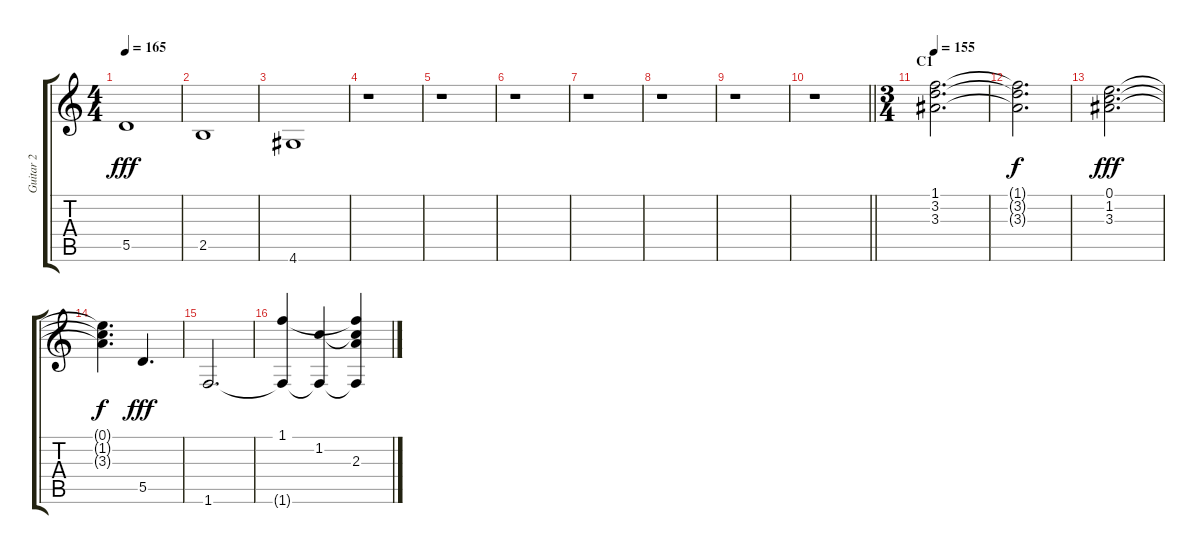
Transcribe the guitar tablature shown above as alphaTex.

\track ("Guitar 2" "Guitar 2") {instrument distortionguitar}
\staff {score tabs}
\tuning (E4 B3 G3 D3 A2 E2) {hide}
\ts (4 4)
\tempo 165
\clef g2
\ks c
5.5.1{dy fff} |
2.5.1 |
4.6.1 |
r.1 |
r.1 |
r.1 |
r.1 |
r.1 |
r.1 |
\barLineRight lightlight
r.1 |
\ts (3 4)
\section ("" "C1")
\tempo 155
(1.1 3.2 3.3).2{d} |
(1.1{t} 3.2{t} 3.3{t}).2{d dy f} |
(0.1 1.2 3.3).2{d dy fff} |
(0.1{t} 1.2{t} 3.3{t}).4{d dy f} 5.5.4{d dy fff} |
1.6.2{d} |
(1.1 1.6{t}).4 (1.2 1.6{t}).4 (1.1{t} 1.2{t} 2.3 1.6{t}).4
